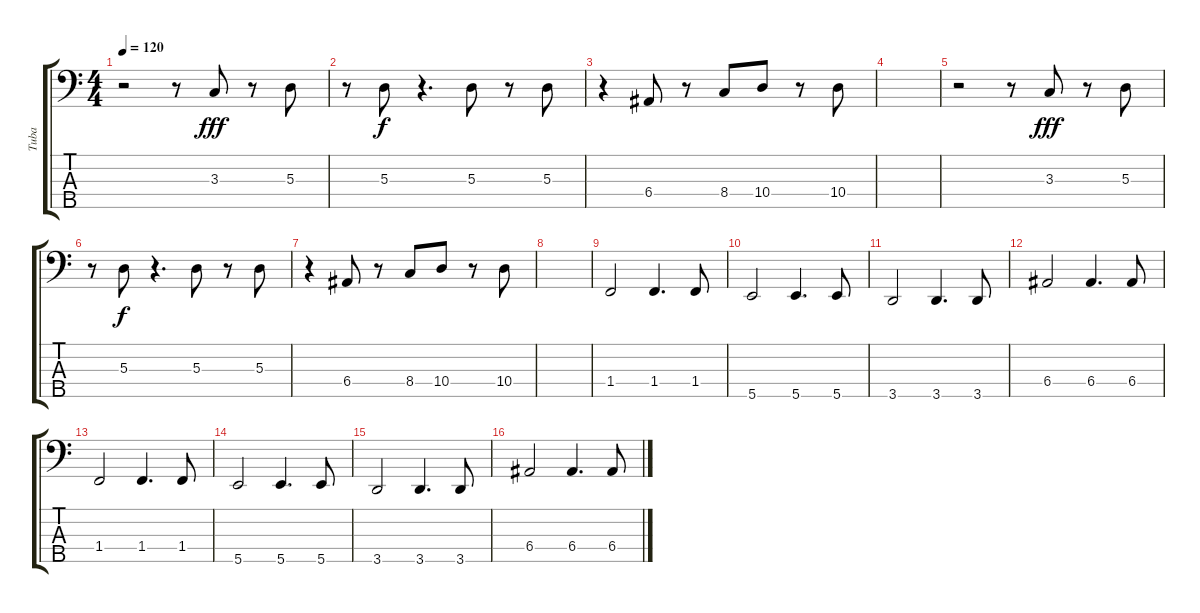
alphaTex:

\track ("Tuba" "Tuba") {instrument overdrivenguitar}
\staff {score tabs}
\tuning (G2 D2 A1 E1 B0) {hide}
\ts (4 4)
\tempo 120
\clef f4
\ks c
r.2{dy f} r.8 3.3.8{dy fff} r.8 5.3.8 |
r.8 5.3.8{dy f} r.4{d} 5.3.8 r.8 5.3.8 |
r.4 6.4.8 r.8 8.4.8 10.4.8 r.8 10.4.8 |
|
r.2 r.8 3.3.8{dy fff} r.8 5.3.8 |
r.8 5.3.8{dy f} r.4{d} 5.3.8 r.8 5.3.8 |
r.4 6.4.8 r.8 8.4.8 10.4.8 r.8 10.4.8 |
|
1.4.2{instrument acousticgrandpiano} 1.4.4{d} 1.4.8 |
5.5.2 5.5.4{d} 5.5.8 |
3.5.2 3.5.4{d} 3.5.8 |
6.4.2 6.4.4{d} 6.4.8 |
1.4.2{instrument acousticgrandpiano} 1.4.4{d} 1.4.8 |
5.5.2 5.5.4{d} 5.5.8 |
3.5.2 3.5.4{d} 3.5.8 |
6.4.2 6.4.4{d} 6.4.8
